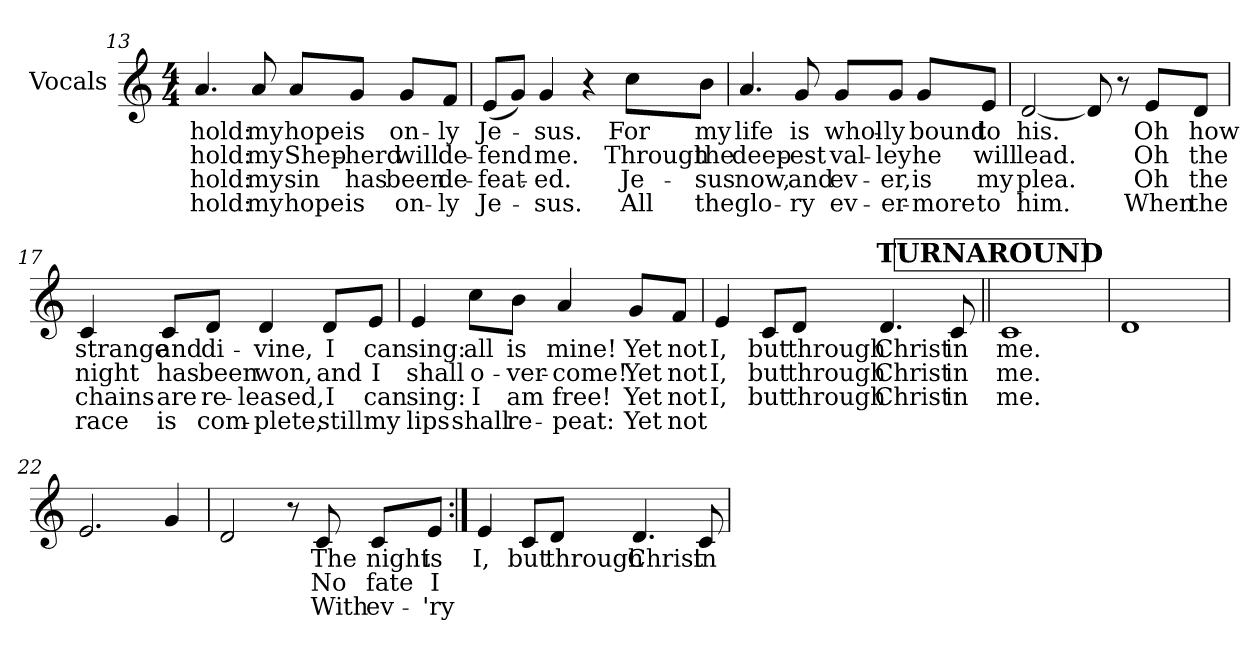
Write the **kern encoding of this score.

**kern	**text	**text	**text	**text
*part1	*part1	*part1	*part1	*part1
*staff1	*staff1	*staff1	*staff1	*staff1
*I"Vocals	*	*	*	*
*clefG2	*	*	*	*
*k[]	*	*	*	*
*C:	*	*	*	*
*M4/4	*	*	*	*
=13	=13	=13	=13	=13
!	!LO:LY:b	!LO:LY:b	!LO:LY:b	!LO:LY:b
4.a/	hold:	hold:	hold:	hold:
!	!LO:LY:b	!LO:LY:b	!LO:LY:b	!LO:LY:b
8a/	my	my	my	my
!	!LO:LY:b	!LO:LY:b	!LO:LY:b	!LO:LY:b
8a/L	hope	Shep-	sin	hope
!	!LO:LY:b	!LO:LY:b	!LO:LY:b	!LO:LY:b
8g/J	is	-herd	has	is
!	!LO:LY:b	!LO:LY:b	!LO:LY:b	!LO:LY:b
8g/L	on-	will	been	on-
!	!LO:LY:b	!LO:LY:b	!LO:LY:b	!LO:LY:b
8f/J	-ly	de-	de-	-ly
!!LO:LB:g=z
=14	=14	=14	=14	=14
!	!LO:LY:b	!LO:LY:b	!LO:LY:b	!LO:LY:b
(<8e/L	Je-	-fend	-feat-	Je-
8g/J)	.	.	.	.
!	!LO:LY:b	!LO:LY:b	!LO:LY:b	!LO:LY:b
4g/	-sus.	me.	-ed.	-sus.
4r	.	.	.	.
!	!LO:LY:b	!LO:LY:b	!LO:LY:b	!LO:LY:b
8cc\L	For	Through	Je-	All
!	!LO:LY:b	!LO:LY:b	!LO:LY:b	!LO:LY:b
8b\J	my	the	-sus	the
=15	=15	=15	=15	=15
!	!LO:LY:b	!LO:LY:b	!LO:LY:b	!LO:LY:b
4.a/	life	deep-	now,	glo-
!	!LO:LY:b	!LO:LY:b	!LO:LY:b	!LO:LY:b
8g/	is	-est	and	-ry
!	!LO:LY:b	!LO:LY:b	!LO:LY:b	!LO:LY:b
8g/L	whol-	val-	ev-	ev-
!	!LO:LY:b	!LO:LY:b	!LO:LY:b	!LO:LY:b
8g/J	-ly	-ley	-er,	-er-
!	!LO:LY:b	!LO:LY:b	!LO:LY:b	!LO:LY:b
8g/L	bound	he	is	-more
!	!LO:LY:b	!LO:LY:b	!LO:LY:b	!LO:LY:b
8e/J	to	will	my	to
=16	=16	=16	=16	=16
!	!LO:LY:b	!LO:LY:b	!LO:LY:b	!LO:LY:b
[2d/	his.	lead.	plea.	him.
8d/]	.	.	.	.
8r	.	.	.	.
!	!LO:LY:b	!LO:LY:b	!LO:LY:b	!LO:LY:b
8e/L	Oh	Oh	Oh	When
!	!LO:LY:b	!LO:LY:b	!LO:LY:b	!LO:LY:b
8d/J	how	the	the	the
!!LO:PB:g=z
=17	=17	=17	=17	=17
!	!LO:LY:b	!LO:LY:b	!LO:LY:b	!LO:LY:b
4c/	strange	night	chains	race
!	!LO:LY:b	!LO:LY:b	!LO:LY:b	!LO:LY:b
8c/L	and	has	are	is
!	!LO:LY:b	!LO:LY:b	!LO:LY:b	!LO:LY:b
8d/J	di-	been	re-	com-
!	!LO:LY:b	!LO:LY:b	!LO:LY:b	!LO:LY:b
4d/	-vine,	won,	-leased,	-plete,
!	!LO:LY:b	!LO:LY:b	!LO:LY:b	!LO:LY:b
8d/L	I	and	I	still
!	!LO:LY:b	!LO:LY:b	!LO:LY:b	!LO:LY:b
8e/J	can	I	can	my
=18	=18	=18	=18	=18
!	!LO:LY:b	!LO:LY:b	!LO:LY:b	!LO:LY:b
4e/	sing:	shall	sing:	lips
!	!LO:LY:b	!LO:LY:b	!LO:LY:b	!LO:LY:b
8cc\L	all	o-	I	shall
!	!LO:LY:b	!LO:LY:b	!LO:LY:b	!LO:LY:b
8b\J	is	-ver-	am	re-
!	!LO:LY:b	!LO:LY:b	!LO:LY:b	!LO:LY:b
4a/	mine!	-come!	free!	-peat:
!	!LO:LY:b	!LO:LY:b	!LO:LY:b	!LO:LY:b
8g/L	Yet	Yet	Yet	Yet
!	!LO:LY:b	!LO:LY:b	!LO:LY:b	!LO:LY:b
8f/J	not	not	not	not
=19	=19	=19	=19	=19
!	!LO:LY:b	!LO:LY:b	!LO:LY:b	!
4e/	I,	I,	I,	.
!	!LO:LY:b	!LO:LY:b	!LO:LY:b	!
8c/L	but	but	but	.
!	!LO:LY:b	!LO:LY:b	!LO:LY:b	!
8d/J	through	through	through	.
!	!LO:LY:b	!LO:LY:b	!LO:LY:b	!
4.d/	Christ	Christ	Christ	.
!	!LO:LY:b	!LO:LY:b	!LO:LY:b	!
8c/	in	in	in	.
!!LO:LB:g=z
!!LO:REH:place=s1:a:B:t=TURNAROUND
=20||	=20||	=20||	=20||	=20||
!	!LO:LY:b	!LO:LY:b	!LO:LY:b	!
1c	me.	me.	me.	.
=21	=21	=21	=21	=21
1d!	.	.	.	.
=22	=22	=22	=22	=22
2.e!/	.	.	.	.
4g!/	.	.	.	.
=23	=23	=23	=23	=23
2d!/	.	.	.	.
!	!LO:LY:b	!LO:LY:b	!LO:LY:b	!
8r	2.	3.	4.	.
!	!LO:LY:b	!LO:LY:b	!LO:LY:b	!
8c/	The	No	With	.
!	!LO:LY:b	!LO:LY:b	!LO:LY:b	!
8c/L	night	fate	ev-	.
!	!LO:LY:b	!LO:LY:b	!LO:LY:b	!
8e/J	is	I	-'ry	.
=24:|!	=24:|!	=24:|!	=24:|!	=24:|!
!	!LO:LY:b	!	!	!
4e/	I,	.	.	.
!	!LO:LY:b	!	!	!
8c/L	but	.	.	.
!	!LO:LY:b	!	!	!
8d/J	through	.	.	.
!	!LO:LY:b	!	!	!
4.d/	Christ	.	.	.
!	!LO:LY:b	!	!	!
8c/	in	.	.	.
=	=	=	=	=
*-	*-	*-	*-	*-
